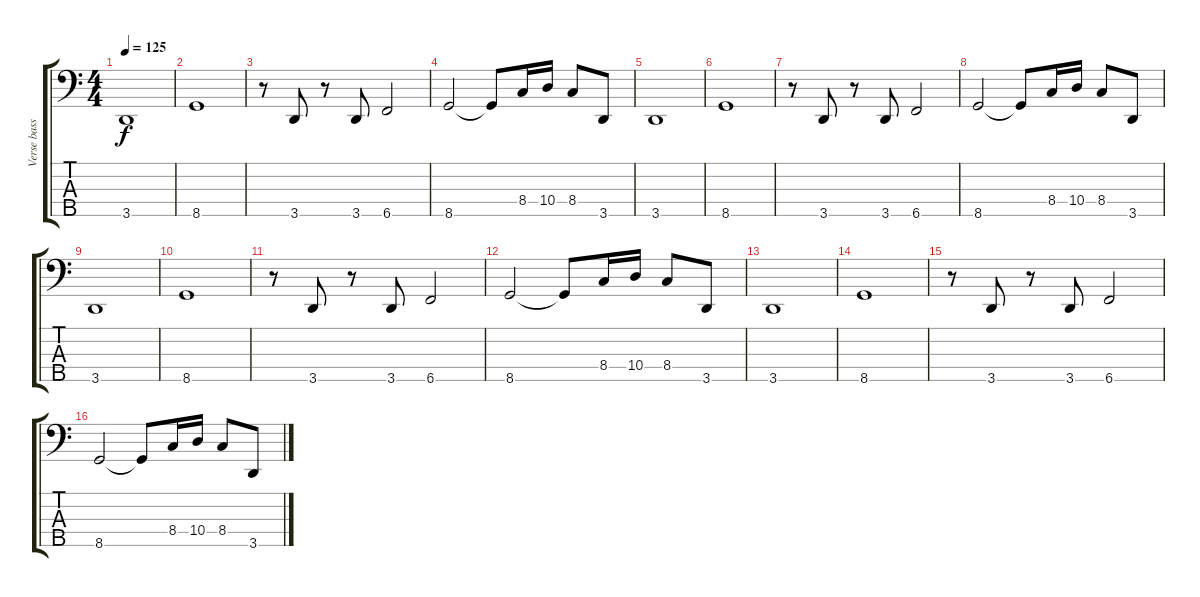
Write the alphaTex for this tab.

\track ("Verse bass" "Verse bass") {instrument distortionguitar}
\staff {score tabs}
\tuning (G2 D2 A1 E1 B0) {hide}
\ts (4 4)
\tempo 125
\clef f4
\ks c
3.5.1{dy f} |
8.5.1 |
r.8 3.5.8 r.8 3.5.8 6.5.2 |
8.5.2 8.5{t}.8 8.4.16 10.4.16 8.4.8 3.5.8 |
3.5.1 |
8.5.1 |
r.8 3.5.8 r.8 3.5.8 6.5.2 |
8.5.2 8.5{t}.8 8.4.16 10.4.16 8.4.8 3.5.8 |
3.5.1 |
8.5.1 |
r.8 3.5.8 r.8 3.5.8 6.5.2 |
8.5.2 8.5{t}.8 8.4.16 10.4.16 8.4.8 3.5.8 |
3.5.1 |
8.5.1 |
r.8 3.5.8 r.8 3.5.8 6.5.2 |
8.5.2 8.5{t}.8 8.4.16 10.4.16 8.4.8 3.5.8
